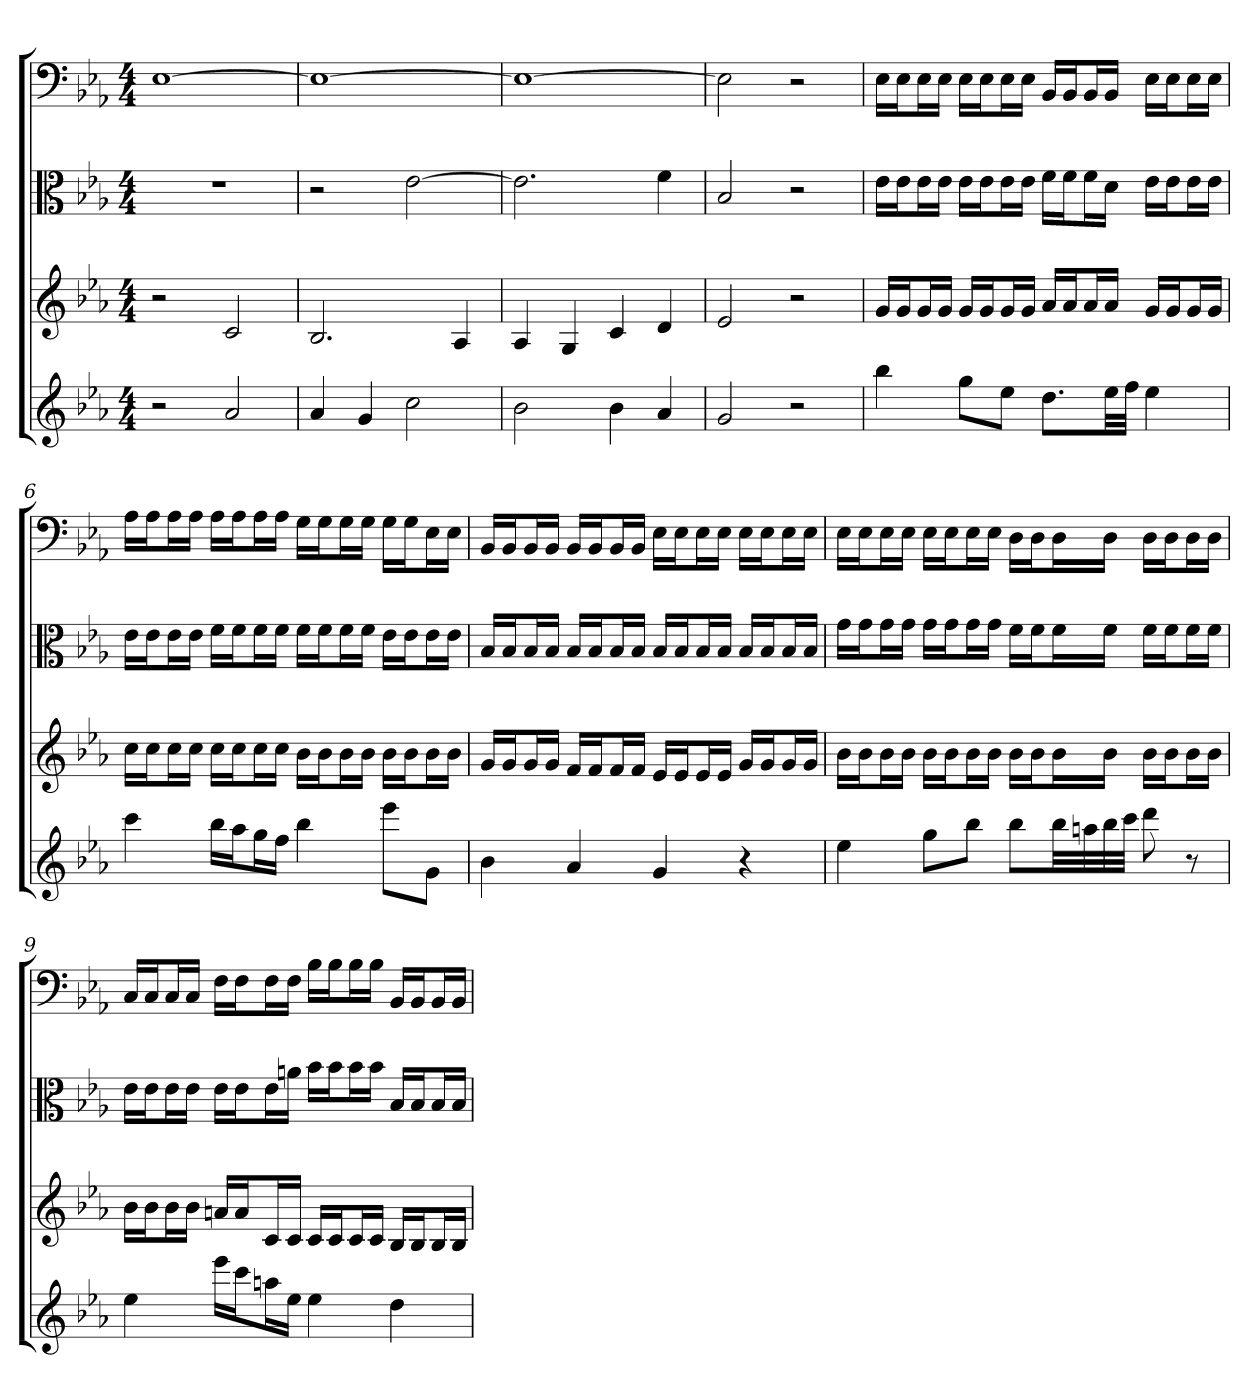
**kern	**kern	**kern	**kern
*part4	*part3	*part2	*part1
*staff4	*staff3	*staff2	*staff1
*	*	*clefC3	*clefF4
*k[b-e-a-]	*k[b-e-a-]	*k[b-e-a-]	*k[b-e-a-]
*E-:	*E-:	*E-:	*E-:
*M4/4	*M4/4	*M4/4	*M4/4
=1	=1	=1	=1
2r	2r	1r	[1E-
2a-	2c	.	.
=2	=2	=2	=2
4a-	2.B-	2r	1E-_
4g	.	.	.
2cc	.	[2e-	.
.	4A-	.	.
=3	=3	=3	=3
2b-	4A-	2.e-]	1E-_
.	4G	.	.
4b-	4c	.	.
4a-	4d	4f	.
=4	=4	=4	=4
2g	2e-	2B-	2E-]
2r	2r	2r	2r
=5	=5	=5	=5
4bb-	16gLL	16e-\LL	16E-\LL
.	16gJ	16e-\J	16E-\J
.	16gL	16e-\L	16E-\L
.	16gJJ	16e-\JJ	16E-\JJ
8ggL	16gLL	16e-\LL	16E-\LL
.	16gJ	16e-\J	16E-\J
8ee-J	16gL	16e-\L	16E-\L
.	16gJJ	16e-\JJ	16E-\JJ
8.ddL	16a-LL	16f\LL	16BB-/LL
.	16a-J	16f\J	16BB-/J
.	16a-L	16f\L	16BB-/L
32ee-LL	16a-JJ	16d\JJ	16BB-/JJ
32ffJJJ	.	.	.
4ee-	16gLL	16e-\LL	16E-\LL
.	16gJ	16e-\J	16E-\J
.	16gL	16e-\L	16E-\L
.	16gJJ	16e-\JJ	16E-\JJ
=6	=6	=6	=6
4ccc	16ccLL	16e-\LL	16A-\LL
.	16ccJ	16e-\J	16A-\J
.	16ccL	16e-\L	16A-\L
.	16ccJJ	16e-\JJ	16A-\JJ
16bb-LL	16ccLL	16f\LL	16A-\LL
16aa-J	16ccJ	16f\J	16A-\J
16ggL	16ccL	16f\L	16A-\L
16ffJJ	16ccJJ	16f\JJ	16A-\JJ
4bb-	16b-LL	16f\LL	16G\LL
.	16b-J	16f\J	16G\J
.	16b-L	16f\L	16G\L
.	16b-JJ	16f\JJ	16G\JJ
8eee-L	16b-LL	16e-\LL	16G\LL
.	16b-J	16e-\J	16G\J
8gJ	16b-L	16e-\L	16E-\L
.	16b-JJ	16e-\JJ	16E-\JJ
=7	=7	=7	=7
4b-	16gLL	16B-/LL	16BB-/LL
.	16gJ	16B-/J	16BB-/J
.	16gL	16B-/L	16BB-/L
.	16gJJ	16B-/JJ	16BB-/JJ
4a-	16fLL	16B-/LL	16BB-/LL
.	16fJ	16B-/J	16BB-/J
.	16fL	16B-/L	16BB-/L
.	16fJJ	16B-/JJ	16BB-/JJ
4g	16e-LL	16B-/LL	16E-\LL
.	16e-J	16B-/J	16E-\J
.	16e-L	16B-/L	16E-\L
.	16e-JJ	16B-/JJ	16E-\JJ
4r	16gLL	16B-/LL	16E-\LL
.	16gJ	16B-/J	16E-\J
.	16gL	16B-/L	16E-\L
.	16gJJ	16B-/JJ	16E-\JJ
=8	=8	=8	=8
4ee-	16b-LL	16g\LL	16E-\LL
.	16b-J	16g\J	16E-\J
.	16b-L	16g\L	16E-\L
.	16b-JJ	16g\JJ	16E-\JJ
8ggL	16b-LL	16g\LL	16E-\LL
.	16b-J	16g\J	16E-\J
8bb-J	16b-L	16g\L	16E-\L
.	16b-JJ	16g\JJ	16E-\JJ
8bb-L	16b-LL	16f\LL	16D\LL
.	16b-J	16f\J	16D\J
32bb-LL	16b-L	16f\L	16D\L
32aan	.	.	.
32bb-	16b-JJ	16f\JJ	16D\JJ
32cccJJJ	.	.	.
8ddd	16b-LL	16f\LL	16D\LL
.	16b-J	16f\J	16D\J
8r	16b-L	16f\L	16D\L
.	16b-JJ	16f\JJ	16D\JJ
=9	=9	=9	=9
4ee-	16b-LL	16e-\LL	16C/LL
.	16b-J	16e-\J	16C/J
.	16b-L	16e-\L	16C/L
.	16b-JJ	16e-\JJ	16C/JJ
16eee-LL	16anLL	16e-\LL	16F\LL
16cccJ	16aJ	16e-\J	16F\J
16aanL	16cL	16e-\L	16F\L
16ee-JJ	16cJJ	16an\JJ	16F\JJ
4ee-	16cLL	16b-\LL	16B-\LL
.	16cJ	16b-\J	16B-\J
.	16cL	16b-\L	16B-\L
.	16cJJ	16b-\JJ	16B-\JJ
4dd	16B-LL	16B-/LL	16BB-/LL
.	16B-J	16B-/J	16BB-/J
.	16B-L	16B-/L	16BB-/L
.	16B-JJ	16B-/JJ	16BB-/JJ
=	=	=	=
*-	*-	*-	*-
